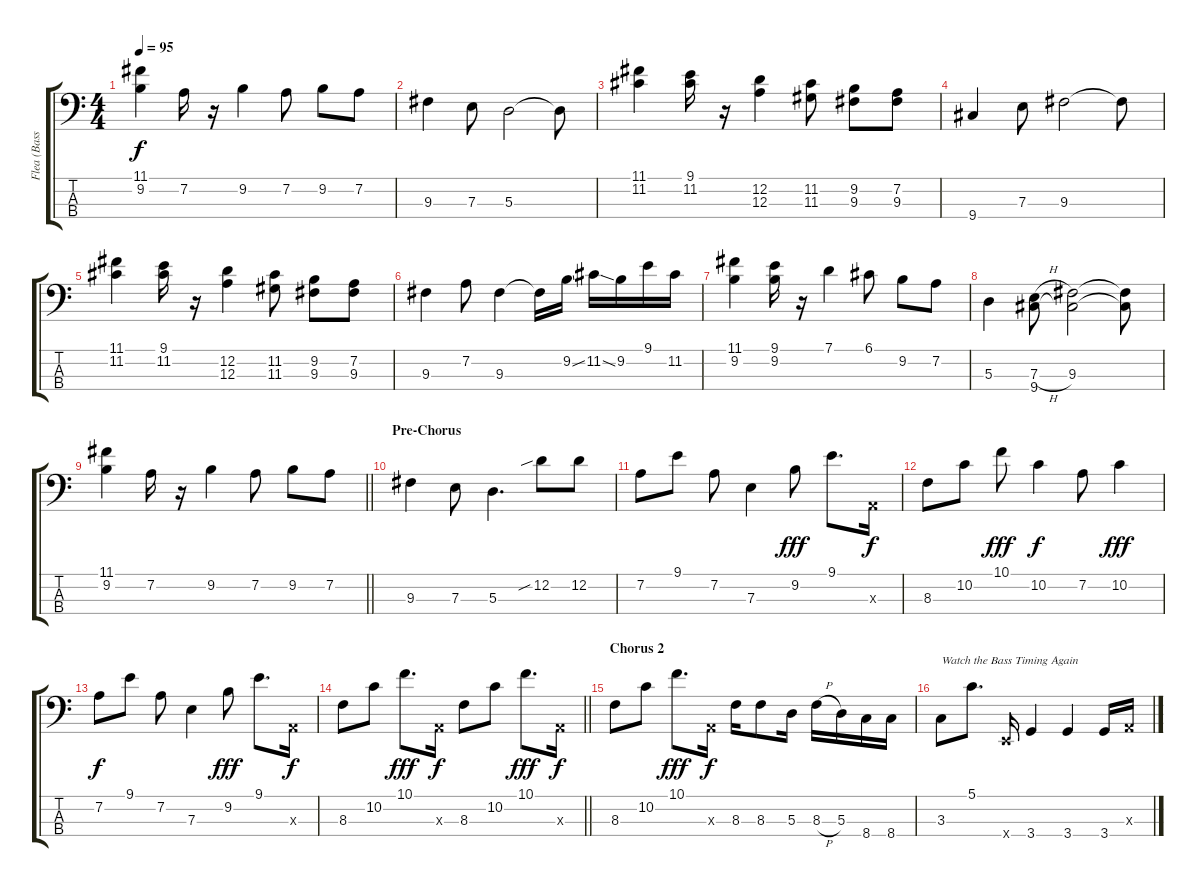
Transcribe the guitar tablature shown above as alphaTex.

\track ("Flea (Bass)" "Flea (Bass") {instrument slapbass1}
\staff {score tabs}
\tuning (G2 D2 A1 E1) {hide}
\ts (4 4)
\tempo 95
\clef f4
\ks c
(11.1 9.2).4{dy f} 7.2.16 r.16 9.2.4 7.2.8 9.2.8 7.2.8 |
9.3.4 7.3.8 5.3.2 5.3{t}.8 |
(11.1 11.2).4 (9.1 11.2).16 r.16 (12.2 12.3).4 (11.2 11.3).8 (9.2 9.3).8 (7.2 9.3).8 |
9.4.4 7.3.8 9.3.2 9.3{t}.8 |
(11.1 11.2).4 (9.1 11.2).16 r.16 (12.2 12.3).4 (11.2 11.3).8 (9.2 9.3).8 (7.2 9.3).8 |
9.3.4 7.2.8 9.3.4 9.3{t}.16 9.2{ss}.16 11.2{ss}.16 9.2.16 9.1.16 11.2.16 |
(11.1 9.2).4 (9.1 9.2).16 r.16 7.1.4 6.1.8 9.2.8 7.2.8 |
5.3.4 (7.3{h} 9.4).8 (9.3 9.4{t}).2 (9.3{t} 9.4{t}).8 |
\barLineRight lightlight
(11.1 9.2).4 7.2.16 r.16 9.2.4 7.2.8 9.2.8 7.2.8 |
\section ("" "Pre-Chorus")
9.3.4 7.3.8 5.3.4{d} 12.2{sib}.8 12.2.8 |
7.2.8 9.1.8 7.2.8 7.3.4 9.2.8{dy fff} 9.1.8{d} 0.3{x}.16{dy f} |
8.3.8 10.2.8 10.1.8{dy fff} 10.2.4{dy f} 7.2.8 10.2.4{dy fff} |
7.2.8{dy f} 9.1.8 7.2.8 7.3.4 9.2.8{dy fff} 9.1.8{d} 0.3{x}.16{dy f} |
\barLineRight lightlight
8.3.8 10.2.8 10.1.8{d dy fff} 0.3{x}.16{dy f} 8.3.8 10.2.8 10.1.8{d dy fff} 0.3{x}.16{dy f} |
\section ("" "Chorus 2")
8.3.8 10.2.8 10.1.8{d dy fff} 0.3{x}.16{dy f} 8.3.16 8.3.8 5.3.16 8.3{h}.16 5.3.16 8.4.16 8.4.16 |
3.3.8{txt "Watch the Bass Timing Again "} 5.1.8{d} 0.4{x}.16 3.4.4 3.4.4 3.4.16 0.3{x}.16
